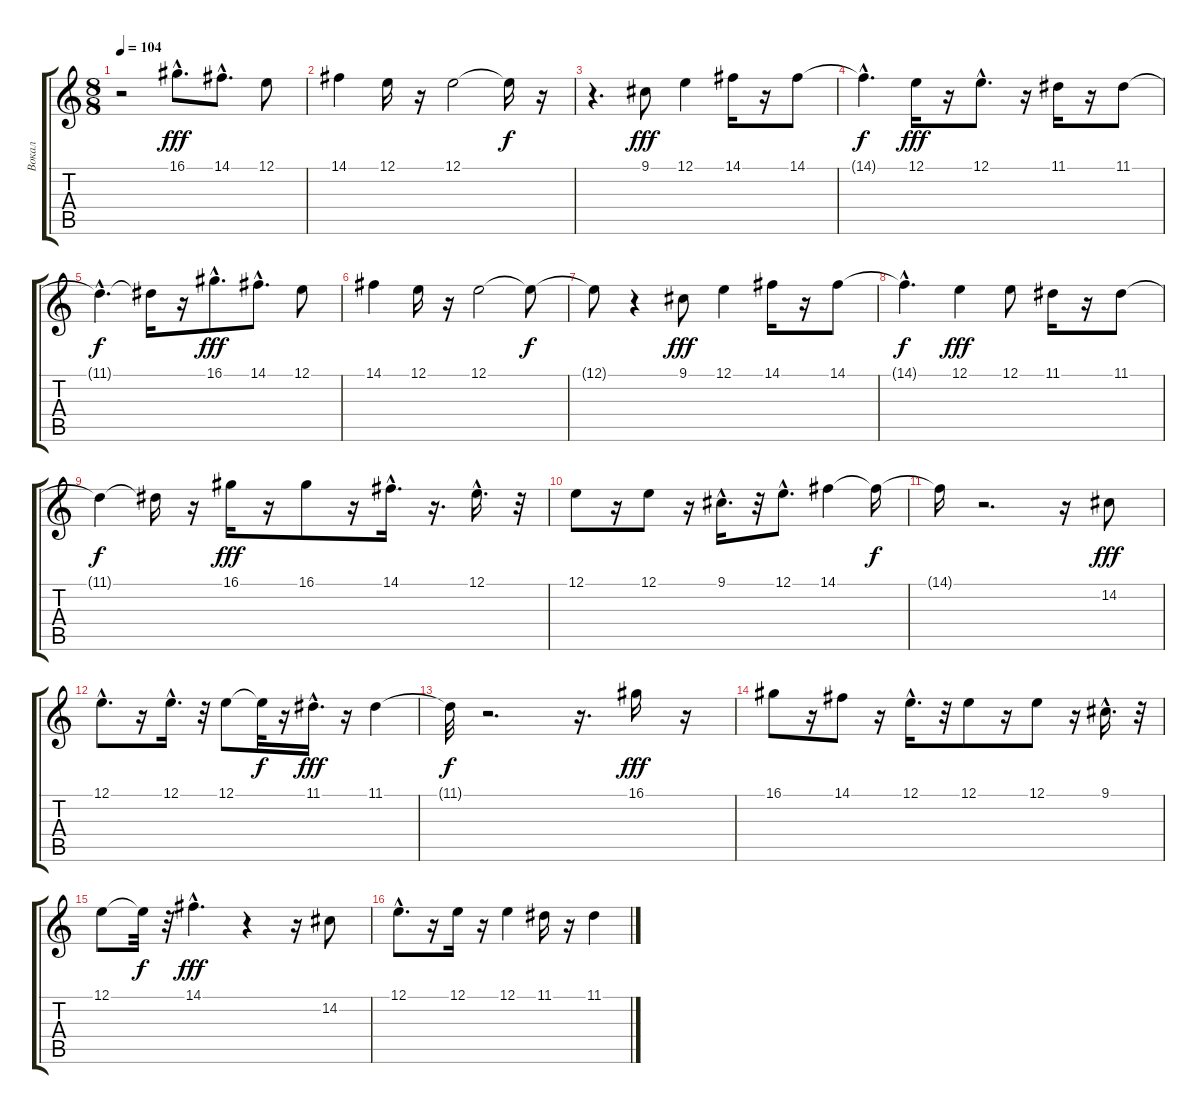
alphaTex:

\track ("Вокал" "Вокал") {instrument fx5brightness}
\staff {score tabs}
\tuning (E4 B3 G3 D3 A2 E2) {hide}
\ts (8 8)
\tempo 104
\clef g2
\ks c
r.2{dy fff} 16.1{hac}.8{d} 14.1{hac}.8{d} 12.1.8 |
14.1.4 12.1.16 r.16 12.1.2 12.1{t}.16{dy f} r.16 |
r.4{d} 9.1.8{dy fff} 12.1.4 14.1.16 r.16 14.1.8 |
14.1{hac t}.4{d dy f} 12.1.16{dy fff} r.16 12.1{hac}.8{d} r.16 11.1.16 r.16 11.1.8 |
11.1{hac t}.4{d dy f} 11.1{t}.16 r.16 16.1{hac}.8{d dy fff} 14.1{hac}.8{d} 12.1.8 |
14.1.4 12.1.16 r.16 12.1.2 12.1{t}.8{dy f} |
12.1{t}.8 r.4 9.1.8{dy fff} 12.1.4 14.1.16 r.16 14.1.8 |
14.1{hac t}.4{d dy f} 12.1.4{dy fff} 12.1.8 11.1.16 r.16 11.1.8 |
11.1{t}.4{dy f} 11.1{t}.16 r.16 16.1.16{dy fff} r.16 16.1.8 r.16 14.1{hac}.16{d} r.16{d} 12.1{hac}.16{d} r.32 |
12.1.8 r.16 12.1.8 r.16 9.1{hac}.16{d} r.32 12.1{hac}.8{d} 14.1.4 14.1{t}.16{dy f} |
14.1{t}.16 r.2{d} r.16 14.2.8{dy fff} |
12.1{hac}.8{d} r.16 12.1{hac}.16{d} r.32 12.1.8 12.1{t}.32{dy f} r.16 11.1{hac}.16{d dy fff} r.16 11.1.4 |
11.1{t}.32{dy f} r.2{d} r.16{d} 16.1.16{dy fff} r.16 |
16.1.8 r.16 14.1.8 r.16 12.1{hac}.16{d} r.32 12.1.8 r.16 12.1.8 r.16 9.1{hac}.16{d} r.32 |
12.1.8 12.1{t}.32{dy f} r.32 14.1{hac}.4{d dy fff} r.4 r.16 14.2.8 |
12.1{hac}.8{d} r.16 12.1.16 r.16 12.1.4 11.1.16 r.16 11.1.4
